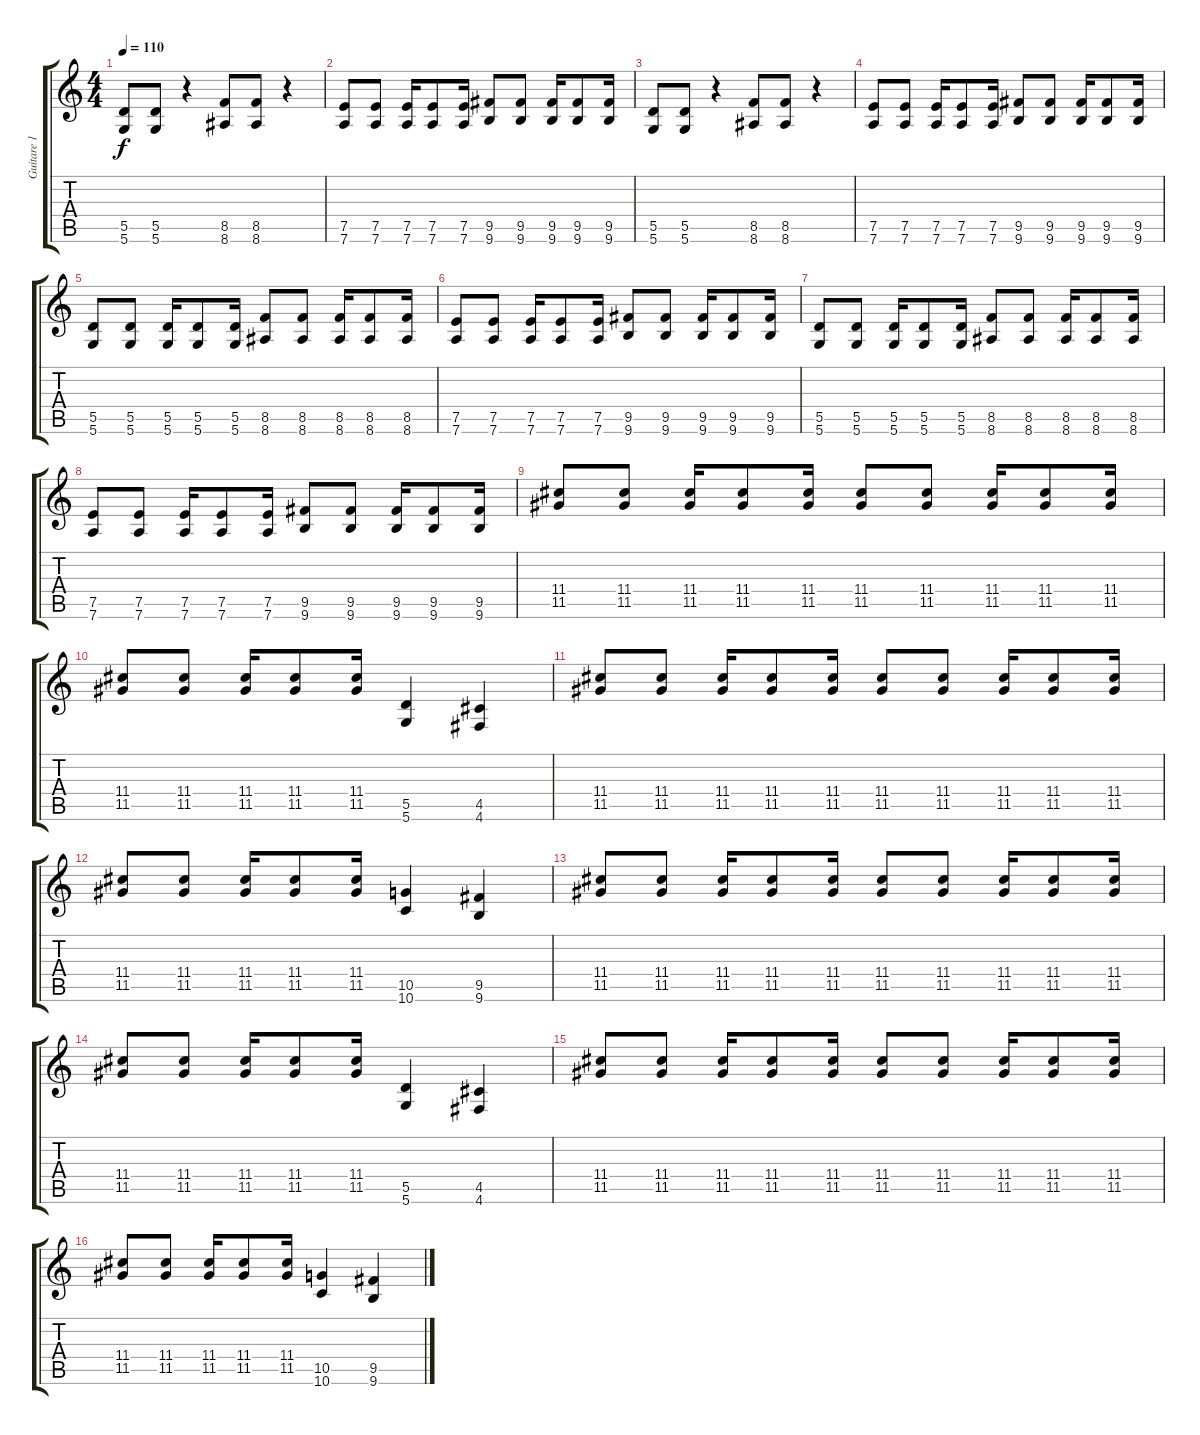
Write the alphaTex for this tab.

\track ("Guitare 1" "Guitare 1") {instrument distortionguitar}
\staff {score tabs}
\tuning (E4 B3 G3 D3 A2 D2) {hide}
\ts (4 4)
\tempo 110
\clef g2
\ks c
(5.5 5.6).8{dy f} (5.5 5.6).8 r.4 (8.5 8.6).8 (8.5 8.6).8 r.4 |
(7.5 7.6).8 (7.5 7.6).8 (7.5 7.6).16 (7.5 7.6).8 (7.5 7.6).16 (9.5 9.6).8 (9.5 9.6).8 (9.5 9.6).16 (9.5 9.6).8 (9.5 9.6).16 |
(5.5 5.6).8 (5.5 5.6).8 r.4 (8.5 8.6).8 (8.5 8.6).8 r.4 |
(7.5 7.6).8 (7.5 7.6).8 (7.5 7.6).16 (7.5 7.6).8 (7.5 7.6).16 (9.5 9.6).8 (9.5 9.6).8 (9.5 9.6).16 (9.5 9.6).8 (9.5 9.6).16 |
(5.5 5.6).8 (5.5 5.6).8 (5.5 5.6).16 (5.5 5.6).8 (5.5 5.6).16 (8.5 8.6).8 (8.5 8.6).8 (8.5 8.6).16 (8.5 8.6).8 (8.5 8.6).16 |
(7.5 7.6).8 (7.5 7.6).8 (7.5 7.6).16 (7.5 7.6).8 (7.5 7.6).16 (9.5 9.6).8 (9.5 9.6).8 (9.5 9.6).16 (9.5 9.6).8 (9.5 9.6).16 |
(5.5 5.6).8 (5.5 5.6).8 (5.5 5.6).16 (5.5 5.6).8 (5.5 5.6).16 (8.5 8.6).8 (8.5 8.6).8 (8.5 8.6).16 (8.5 8.6).8 (8.5 8.6).16 |
(7.5 7.6).8 (7.5 7.6).8 (7.5 7.6).16 (7.5 7.6).8 (7.5 7.6).16 (9.5 9.6).8 (9.5 9.6).8 (9.5 9.6).16 (9.5 9.6).8 (9.5 9.6).16 |
(11.4 11.5).8 (11.4 11.5).8 (11.4 11.5).16 (11.4 11.5).8 (11.4 11.5).16 (11.4 11.5).8 (11.4 11.5).8 (11.4 11.5).16 (11.4 11.5).8 (11.4 11.5).16 |
(11.4 11.5).8 (11.4 11.5).8 (11.4 11.5).16 (11.4 11.5).8 (11.4 11.5).16 (5.5 5.6).4 (4.5 4.6).4 |
(11.4 11.5).8 (11.4 11.5).8 (11.4 11.5).16 (11.4 11.5).8 (11.4 11.5).16 (11.4 11.5).8 (11.4 11.5).8 (11.4 11.5).16 (11.4 11.5).8 (11.4 11.5).16 |
(11.4 11.5).8 (11.4 11.5).8 (11.4 11.5).16 (11.4 11.5).8 (11.4 11.5).16 (10.5 10.6).4 (9.5 9.6).4 |
(11.4 11.5).8 (11.4 11.5).8 (11.4 11.5).16 (11.4 11.5).8 (11.4 11.5).16 (11.4 11.5).8 (11.4 11.5).8 (11.4 11.5).16 (11.4 11.5).8 (11.4 11.5).16 |
(11.4 11.5).8 (11.4 11.5).8 (11.4 11.5).16 (11.4 11.5).8 (11.4 11.5).16 (5.5 5.6).4 (4.5 4.6).4 |
(11.4 11.5).8 (11.4 11.5).8 (11.4 11.5).16 (11.4 11.5).8 (11.4 11.5).16 (11.4 11.5).8 (11.4 11.5).8 (11.4 11.5).16 (11.4 11.5).8 (11.4 11.5).16 |
(11.4 11.5).8 (11.4 11.5).8 (11.4 11.5).16 (11.4 11.5).8 (11.4 11.5).16 (10.5 10.6).4 (9.5 9.6).4
